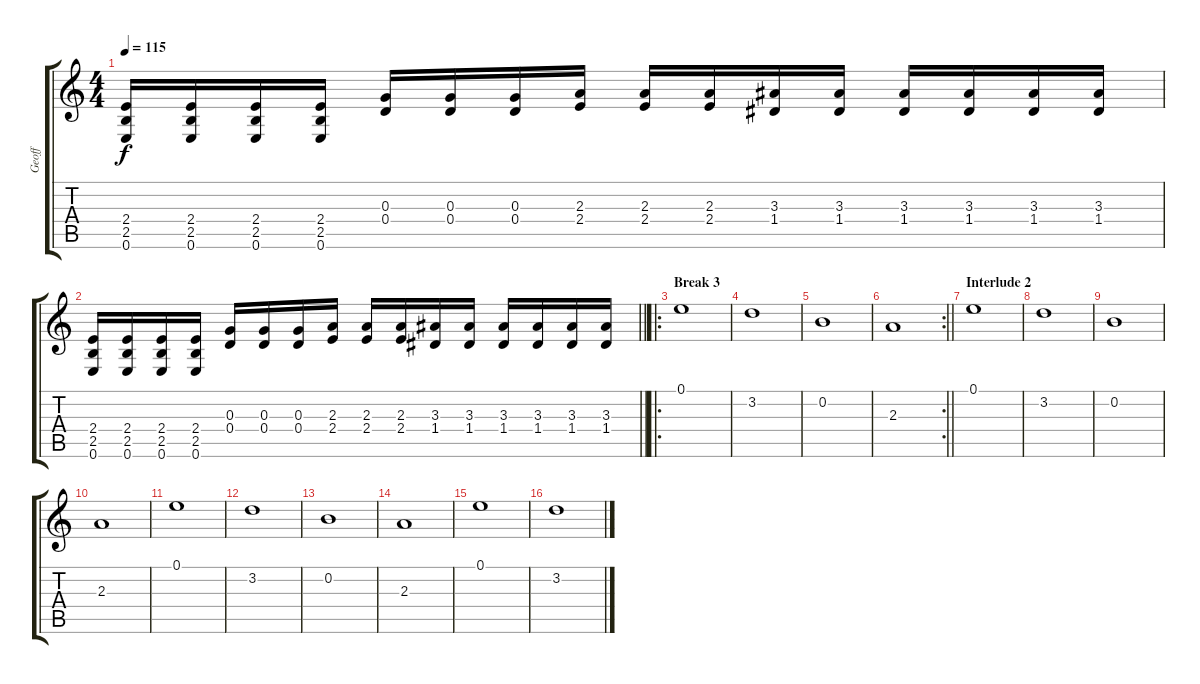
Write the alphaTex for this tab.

\track ("Geoff" "Geoff") {instrument overdrivenguitar}
\staff {score tabs}
\tuning (E4 B3 G3 D3 A2 E2) {hide}
\ts (4 4)
\tempo 115
\clef g2
\ks c
(2.4 2.5 0.6).16{dy f} (2.4 2.5 0.6).16 (2.4 2.5 0.6).16 (2.4 2.5 0.6).16 (0.3 0.4).16 (0.3 0.4).16 (0.3 0.4).16 (2.3 2.4).16 (2.3 2.4).16 (2.3 2.4).16 (3.3 1.4).16 (3.3 1.4).16 (3.3 1.4).16 (3.3 1.4).16 (3.3 1.4).16 (3.3 1.4).16 |
\barLineRight lightlight
(2.4 2.5 0.6).16 (2.4 2.5 0.6).16 (2.4 2.5 0.6).16 (2.4 2.5 0.6).16 (0.3 0.4).16 (0.3 0.4).16 (0.3 0.4).16 (2.3 2.4).16 (2.3 2.4).16 (2.3 2.4).16 (3.3 1.4).16 (3.3 1.4).16 (3.3 1.4).16 (3.3 1.4).16 (3.3 1.4).16 (3.3 1.4).16 |
\ro
\section ("" "Break 3")
0.1.1 |
3.2.1 |
0.2.1 |
\rc 2
\barLineRight lightlight
2.3.1 |
\section ("" "Interlude 2")
0.1.1 |
3.2.1 |
0.2.1 |
2.3.1 |
0.1.1 |
3.2.1 |
0.2.1 |
2.3.1 |
0.1.1 |
3.2.1
